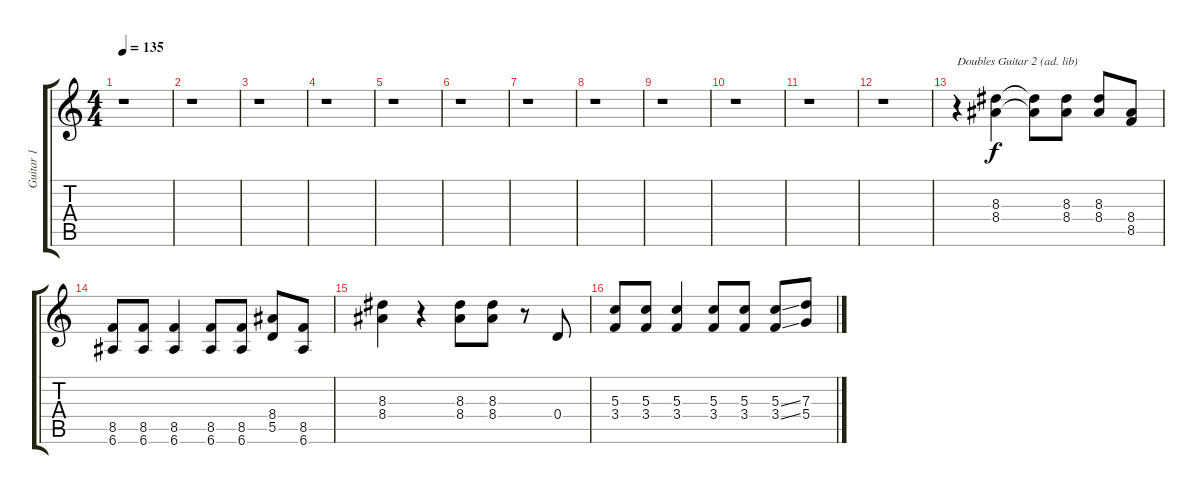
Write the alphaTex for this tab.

\track ("Guitar 1" "Guitar 1") {instrument overdrivenguitar}
\staff {score tabs}
\tuning (E4 B3 G3 D3 A2 E2) {hide}
\ts (4 4)
\tempo 135
\clef g2
\ks c
r.1{dy f} |
r.1 |
r.1 |
r.1 |
r.1 |
r.1 |
r.1 |
r.1 |
r.1 |
r.1 |
r.1 |
r.1 |
r.4{txt "Doubles Guitar 2 (ad. lib)"} (8.3 8.4).4 (8.3{t} 8.4{t}).8 (8.3 8.4).8 (8.3 8.4).8 (8.4 8.5).8 |
(8.5 6.6).8 (8.5 6.6).8 (8.5 6.6).4 (8.5 6.6).8 (8.5 6.6).8 (8.4 5.5).8 (8.5 6.6).8 |
(8.3 8.4).4 r.4 (8.3 8.4).8 (8.3 8.4).8 r.8 0.4.8 |
(5.3 3.4).8 (5.3 3.4).8 (5.3 3.4).4 (5.3 3.4).8 (5.3 3.4).8 (5.3{ss} 3.4{ss}).8 (7.3 5.4).8
